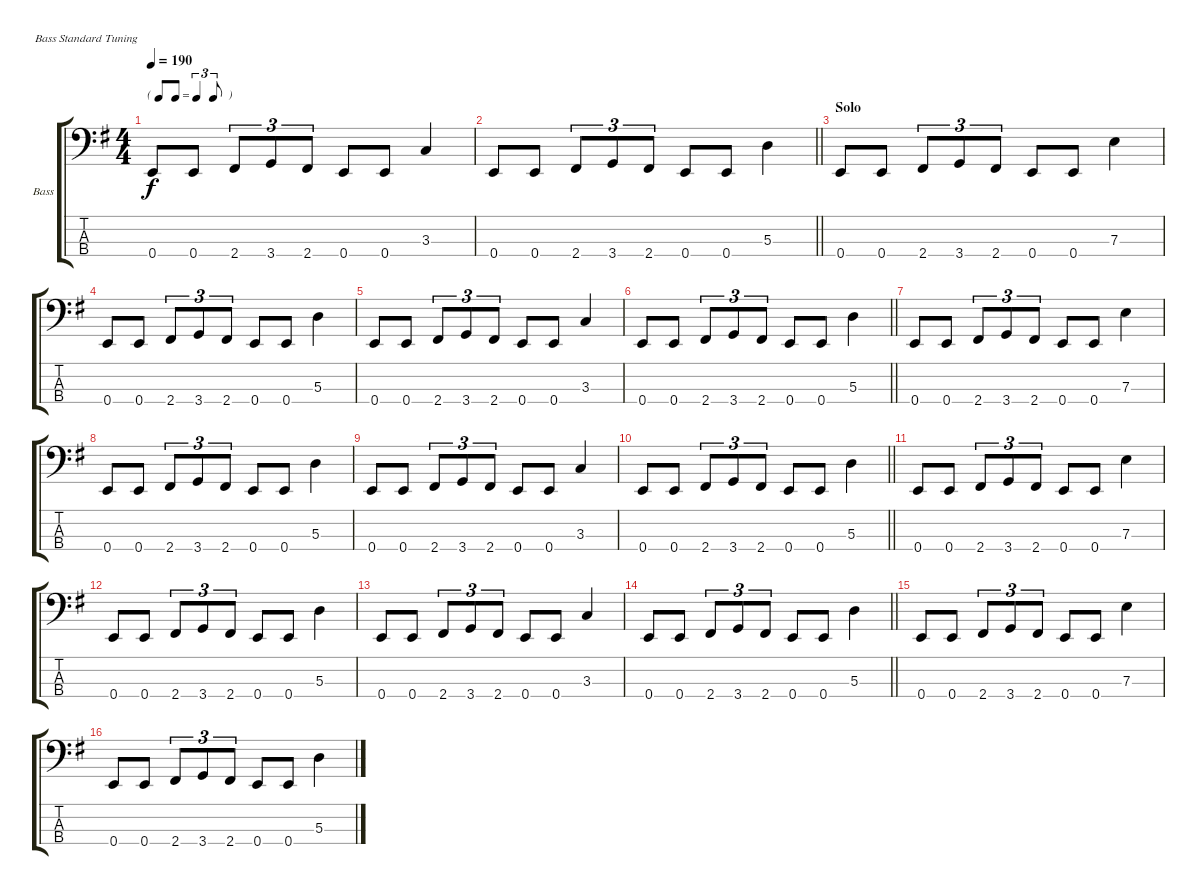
\bracketExtendMode groupsimilarinstruments
\firstSystemTrackNameOrientation horizontal
\otherSystemsTrackNameOrientation horizontal
\track ("Bass" "Bass") {instrument electricbassfinger}
\staff {score tabs}
\tuning (G2 D2 A1 E1)
\ts (4 4)
\tf triplet8th
\tempo 190
\clef f4
\scale
0.333333
\ks g
0.4.8{dy f} 0.4.8 2.4.8{tu (3 2)} 3.4.8{tu (3 2)} 2.4.8{tu (3 2)} 0.4.8 0.4.8 3.3.4 |
\scale
0.333333
\barLineRight lightlight
0.4.8 0.4.8 2.4.8{tu (3 2)} 3.4.8{tu (3 2)} 2.4.8{tu (3 2)} 0.4.8 0.4.8 5.3.4 |
\section ("" "Solo")
\scale
0.333333 0.4.8 0.4.8 2.4.8{tu (3 2)} 3.4.8{tu (3 2)} 2.4.8{tu (3 2)} 0.4.8 0.4.8 7.3.4 |
\scale
0.333333 0.4.8 0.4.8 2.4.8{tu (3 2)} 3.4.8{tu (3 2)} 2.4.8{tu (3 2)} 0.4.8 0.4.8 5.3.4 |
\scale
0.333333 0.4.8 0.4.8 2.4.8{tu (3 2)} 3.4.8{tu (3 2)} 2.4.8{tu (3 2)} 0.4.8 0.4.8 3.3.4 |
\scale
0.333333
\barLineRight lightlight
0.4.8 0.4.8 2.4.8{tu (3 2)} 3.4.8{tu (3 2)} 2.4.8{tu (3 2)} 0.4.8 0.4.8 5.3.4 |
\scale
0.333333 0.4.8 0.4.8 2.4.8{tu (3 2)} 3.4.8{tu (3 2)} 2.4.8{tu (3 2)} 0.4.8 0.4.8 7.3.4 |
\scale
0.333333 0.4.8 0.4.8 2.4.8{tu (3 2)} 3.4.8{tu (3 2)} 2.4.8{tu (3 2)} 0.4.8 0.4.8 5.3.4 |
\scale
0.333333 0.4.8 0.4.8 2.4.8{tu (3 2)} 3.4.8{tu (3 2)} 2.4.8{tu (3 2)} 0.4.8 0.4.8 3.3.4 |
\scale
0.333333
\barLineRight lightlight
0.4.8 0.4.8 2.4.8{tu (3 2)} 3.4.8{tu (3 2)} 2.4.8{tu (3 2)} 0.4.8 0.4.8 5.3.4 |
\scale
0.333333 0.4.8 0.4.8 2.4.8{tu (3 2)} 3.4.8{tu (3 2)} 2.4.8{tu (3 2)} 0.4.8 0.4.8 7.3.4 |
\scale
0.333333 0.4.8 0.4.8 2.4.8{tu (3 2)} 3.4.8{tu (3 2)} 2.4.8{tu (3 2)} 0.4.8 0.4.8 5.3.4 |
\scale
0.333333 0.4.8 0.4.8 2.4.8{tu (3 2)} 3.4.8{tu (3 2)} 2.4.8{tu (3 2)} 0.4.8 0.4.8 3.3.4 |
\scale
0.333333
\barLineRight lightlight
0.4.8 0.4.8 2.4.8{tu (3 2)} 3.4.8{tu (3 2)} 2.4.8{tu (3 2)} 0.4.8 0.4.8 5.3.4 |
\scale
0.333333 0.4.8 0.4.8 2.4.8{tu (3 2)} 3.4.8{tu (3 2)} 2.4.8{tu (3 2)} 0.4.8 0.4.8 7.3.4 |
\scale
0.333333 0.4.8 0.4.8 2.4.8{tu (3 2)} 3.4.8{tu (3 2)} 2.4.8{tu (3 2)} 0.4.8 0.4.8 5.3.4
